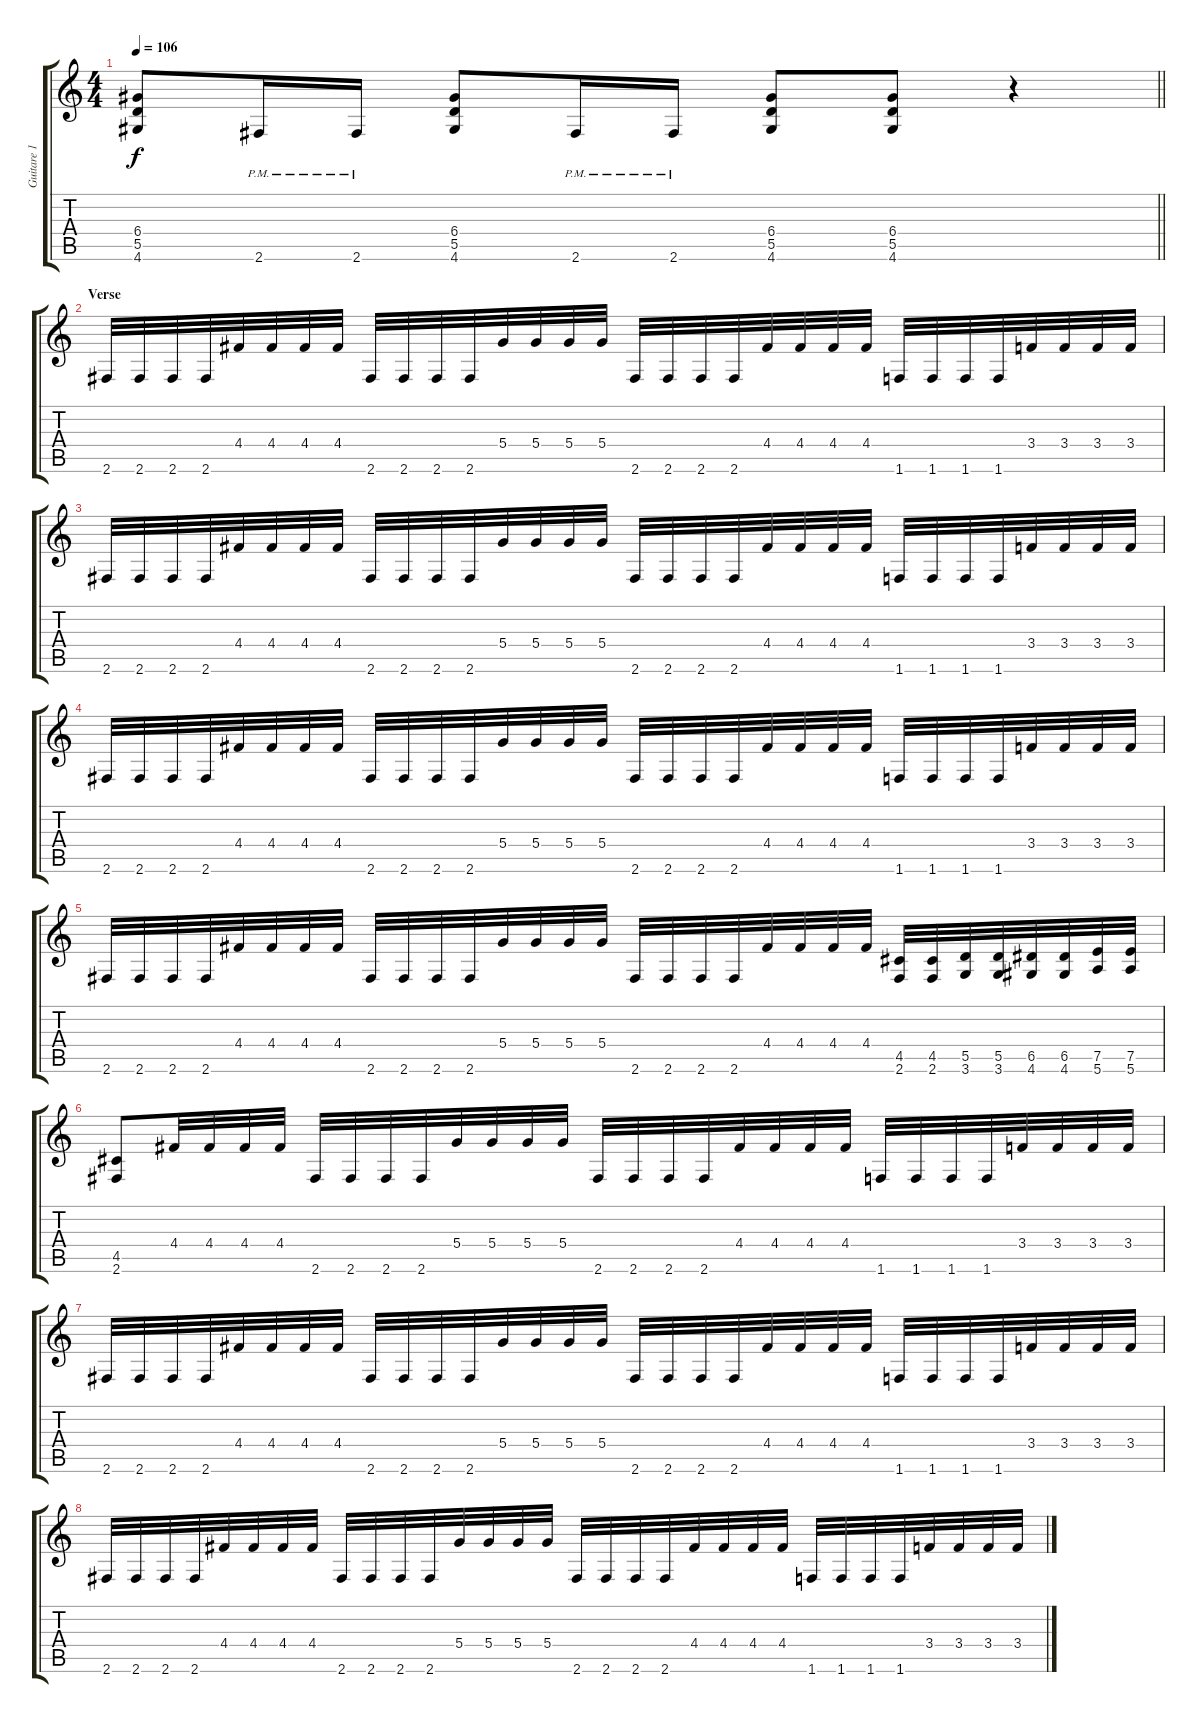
\track ("Guitare 1" "Guitare 1") {instrument distortionguitar}
\staff {score tabs}
\tuning (D4 A3 G3 D3 A2 E2) {hide}
\ts (4 4)
\tempo 106
\clef g2
\barLineRight lightlight
\ks c
(6.4 5.5 4.6).8{dy f} 2.6{pm}.16 2.6{pm}.16 (6.4 5.5 4.6).8 2.6{pm}.16 2.6{pm}.16 (6.4 5.5 4.6).8 (6.4 5.5 4.6).8 r.4 |
\section ("" "Verse")
2.6.32 2.6.32 2.6.32 2.6.32 4.4.32 4.4.32 4.4.32 4.4.32 2.6.32 2.6.32 2.6.32 2.6.32 5.4.32 5.4.32 5.4.32 5.4.32 2.6.32 2.6.32 2.6.32 2.6.32 4.4.32 4.4.32 4.4.32 4.4.32 1.6.32 1.6.32 1.6.32 1.6.32 3.4.32 3.4.32 3.4.32 3.4.32 |
2.6.32 2.6.32 2.6.32 2.6.32 4.4.32 4.4.32 4.4.32 4.4.32 2.6.32 2.6.32 2.6.32 2.6.32 5.4.32 5.4.32 5.4.32 5.4.32 2.6.32 2.6.32 2.6.32 2.6.32 4.4.32 4.4.32 4.4.32 4.4.32 1.6.32 1.6.32 1.6.32 1.6.32 3.4.32 3.4.32 3.4.32 3.4.32 |
2.6.32 2.6.32 2.6.32 2.6.32 4.4.32 4.4.32 4.4.32 4.4.32 2.6.32 2.6.32 2.6.32 2.6.32 5.4.32 5.4.32 5.4.32 5.4.32 2.6.32 2.6.32 2.6.32 2.6.32 4.4.32 4.4.32 4.4.32 4.4.32 1.6.32 1.6.32 1.6.32 1.6.32 3.4.32 3.4.32 3.4.32 3.4.32 |
2.6.32 2.6.32 2.6.32 2.6.32 4.4.32 4.4.32 4.4.32 4.4.32 2.6.32 2.6.32 2.6.32 2.6.32 5.4.32 5.4.32 5.4.32 5.4.32 2.6.32 2.6.32 2.6.32 2.6.32 4.4.32 4.4.32 4.4.32 4.4.32 (4.5 2.6).32 (4.5 2.6).32 (5.5 3.6).32 (5.5 3.6).32 (6.5 4.6).32 (6.5 4.6).32 (7.5 5.6).32 (7.5 5.6).32 |
(4.5 2.6).8 4.4.32 4.4.32 4.4.32 4.4.32 2.6.32 2.6.32 2.6.32 2.6.32 5.4.32 5.4.32 5.4.32 5.4.32 2.6.32 2.6.32 2.6.32 2.6.32 4.4.32 4.4.32 4.4.32 4.4.32 1.6.32 1.6.32 1.6.32 1.6.32 3.4.32 3.4.32 3.4.32 3.4.32 |
2.6.32 2.6.32 2.6.32 2.6.32 4.4.32 4.4.32 4.4.32 4.4.32 2.6.32 2.6.32 2.6.32 2.6.32 5.4.32 5.4.32 5.4.32 5.4.32 2.6.32 2.6.32 2.6.32 2.6.32 4.4.32 4.4.32 4.4.32 4.4.32 1.6.32 1.6.32 1.6.32 1.6.32 3.4.32 3.4.32 3.4.32 3.4.32 |
2.6.32 2.6.32 2.6.32 2.6.32 4.4.32 4.4.32 4.4.32 4.4.32 2.6.32 2.6.32 2.6.32 2.6.32 5.4.32 5.4.32 5.4.32 5.4.32 2.6.32 2.6.32 2.6.32 2.6.32 4.4.32 4.4.32 4.4.32 4.4.32 1.6.32 1.6.32 1.6.32 1.6.32 3.4.32 3.4.32 3.4.32 3.4.32
